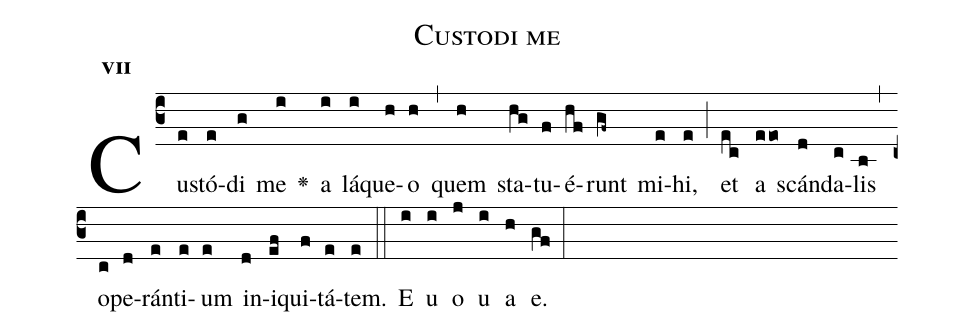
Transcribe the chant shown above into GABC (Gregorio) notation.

name:Custodi me;
office-part:Antiphona;
mode:7;
%%
initial-style: 1;
name: Custodi me
book: Antiphonae & Responsoria/Tomus II, p. 81;
occasion: Hebdomada V Quadragesimae Dominica;
office-part: Vesperae I Ant 1;
user-notes: ;
commentary: ;
annotation: 7a;
centering-scheme: english;
fontsize: 12;
font: OFLSortsMillGoudy;
height: 11;
width: 4.5;
%%
(c3)Cu(e)stó(e)di(g) me(i) <v>\greheightstar</v>() a(i) lá(i)que(h)o(h) (,) quem(h) sta(hg)tu(f)é(hf)runt(gf~) mi(e)hi,(e) (;) et(ec) a(eeo) scán(d)da(c)lis(b) (,) o(c)pe(d)rán(e)ti(e)um(e) in(d)i(ef)qui(f)tá(e)tem.(e) (::)
E(i) u(i) o(j) u(i) a(h) e.(gf) (:)
